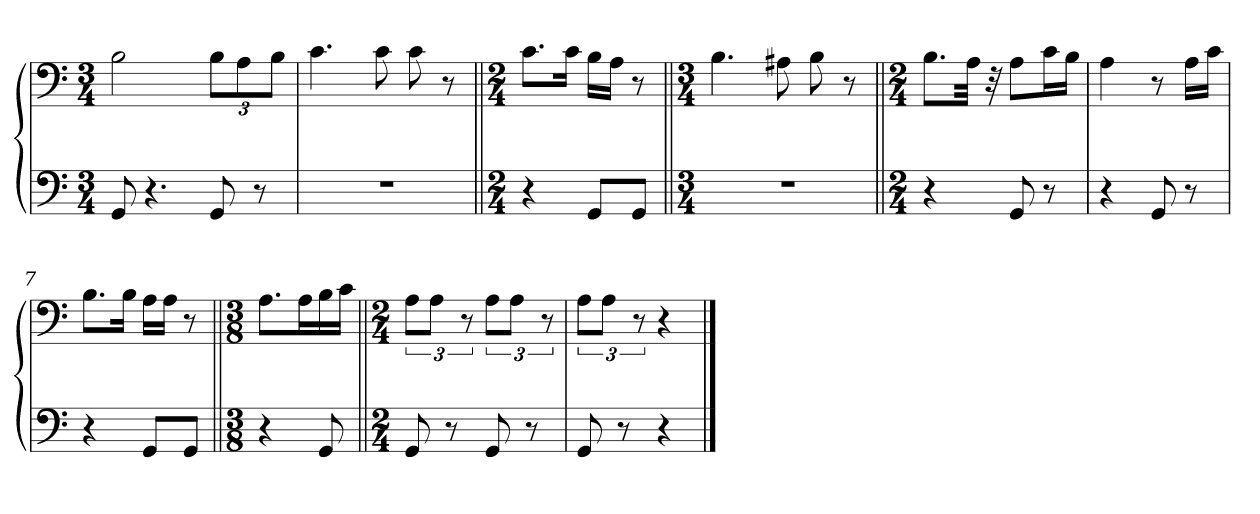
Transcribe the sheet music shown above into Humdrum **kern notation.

**kern	**kern
*part1	*part1
*staff2	*staff1
*clefF4	*clefF4
*k[]	*k[]
*M3/4	*M3/4
=1	=1
8GG/	2B\
4.r	.
8GG/	12B\L
.	12A\
8r	.
.	12B\J
=2	=2
2.r	4.c\
.	8c\
.	8c\
.	8r
=3||	=3||
*M2/4	*M2/4
4r	8.c\L
.	16c\Jk
8GG/L	16B\LL
.	16A\JJ
8GG/J	8r
=4||	=4||
*M3/4	*M3/4
2.r	4.B\
.	8A#X\
.	8B\
.	8r
=5||	=5||
*M2/4	*M2/4
4r	8.B\L
.	32A\Jkk
.	32r
8GG/	8A\L
8r	16c\L
.	16B\JJ
=6	=6
4r	4A\
8GG/	8r
8r	16A\LL
.	16c\JJ
=7	=7
4r	8.B\L
.	16B\Jk
8GG/L	16A\LL
.	16A\JJ
8GG/J	8r
=8||	=8||
*M3/8	*M3/8
4r	8.A\L
.	16A\L
8GG/	16B\
.	16c\JJ
=9||	=9||
*M2/4	*M2/4
8GG/	12A\L
.	12A\J
8r	.
.	12r
8GG/	12A\L
.	12A\J
8r	.
.	12r
=10	=10
8GG/	12A\L
.	12A\J
8r	.
.	12r
4r	4r
==	==
*-	*-
